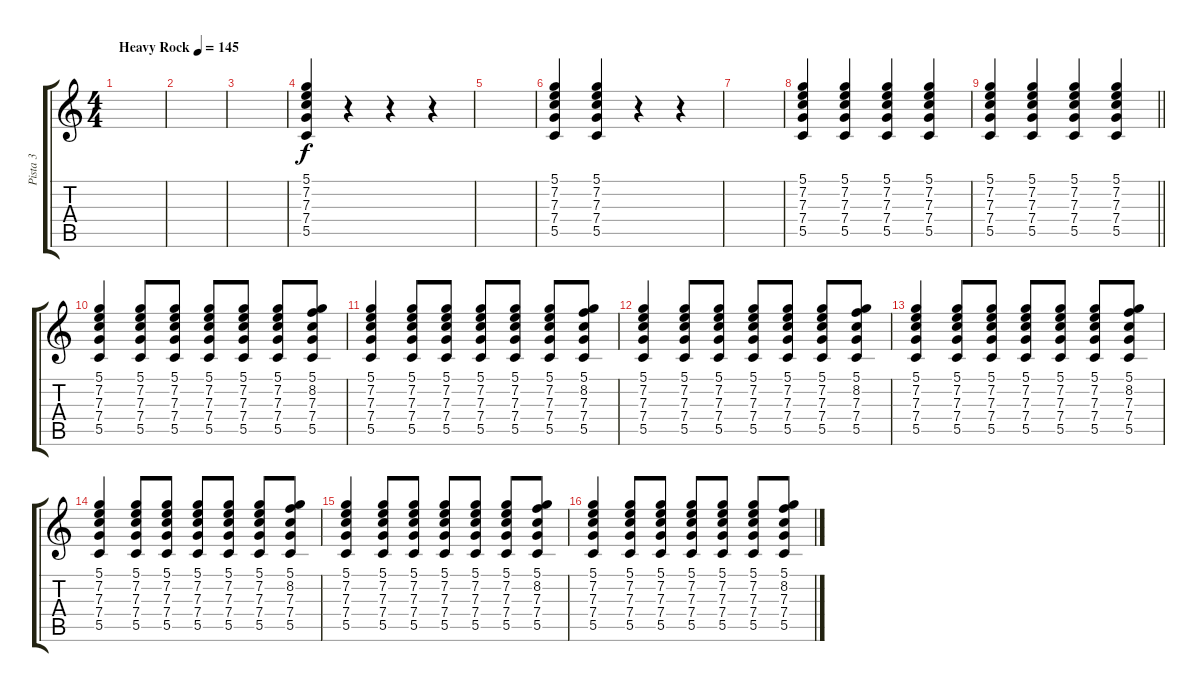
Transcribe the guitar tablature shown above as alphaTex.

\track ("Pista 3" "Pista 3") {instrument electricguitarjazz}
\staff {score tabs}
\tuning (D4 A3 F3 C3 G2 D2) {hide}
\ts (4 4)
\tempo (145 "Heavy Rock")
\clef g2
\ks c
|
|
|
(5.1 7.2 7.3 7.4 5.5).4 r.4 r.4 r.4 |
|
(5.1 7.2 7.3 7.4 5.5).4 (5.1 7.2 7.3 7.4 5.5).4 r.4 r.4 |
|
(5.1 7.2 7.3 7.4 5.5).4 (5.1 7.2 7.3 7.4 5.5).4 (5.1 7.2 7.3 7.4 5.5).4 (5.1 7.2 7.3 7.4 5.5).4 |
\barLineRight lightlight
(5.1 7.2 7.3 7.4 5.5).4 (5.1 7.2 7.3 7.4 5.5).4 (5.1 7.2 7.3 7.4 5.5).4 (5.1 7.2 7.3 7.4 5.5).4 |
\section ("" "")
(5.1 7.2 7.3 7.4 5.5).4 (5.1 7.2 7.3 7.4 5.5).8 (5.1 7.2 7.3 7.4 5.5).8 (5.1 7.2 7.3 7.4 5.5).8 (5.1 7.2 7.3 7.4 5.5).8 (5.1 7.2 7.3 7.4 5.5).8 (5.1 8.2 7.3 7.4 5.5).8 |
(5.1 7.2 7.3 7.4 5.5).4 (5.1 7.2 7.3 7.4 5.5).8 (5.1 7.2 7.3 7.4 5.5).8 (5.1 7.2 7.3 7.4 5.5).8 (5.1 7.2 7.3 7.4 5.5).8 (5.1 7.2 7.3 7.4 5.5).8 (5.1 8.2 7.3 7.4 5.5).8 |
(5.1 7.2 7.3 7.4 5.5).4 (5.1 7.2 7.3 7.4 5.5).8 (5.1 7.2 7.3 7.4 5.5).8 (5.1 7.2 7.3 7.4 5.5).8 (5.1 7.2 7.3 7.4 5.5).8 (5.1 7.2 7.3 7.4 5.5).8 (5.1 8.2 7.3 7.4 5.5).8 |
(5.1 7.2 7.3 7.4 5.5).4 (5.1 7.2 7.3 7.4 5.5).8 (5.1 7.2 7.3 7.4 5.5).8 (5.1 7.2 7.3 7.4 5.5).8 (5.1 7.2 7.3 7.4 5.5).8 (5.1 7.2 7.3 7.4 5.5).8 (5.1 8.2 7.3 7.4 5.5).8 |
(5.1 7.2 7.3 7.4 5.5).4 (5.1 7.2 7.3 7.4 5.5).8 (5.1 7.2 7.3 7.4 5.5).8 (5.1 7.2 7.3 7.4 5.5).8 (5.1 7.2 7.3 7.4 5.5).8 (5.1 7.2 7.3 7.4 5.5).8 (5.1 8.2 7.3 7.4 5.5).8 |
(5.1 7.2 7.3 7.4 5.5).4 (5.1 7.2 7.3 7.4 5.5).8 (5.1 7.2 7.3 7.4 5.5).8 (5.1 7.2 7.3 7.4 5.5).8 (5.1 7.2 7.3 7.4 5.5).8 (5.1 7.2 7.3 7.4 5.5).8 (5.1 8.2 7.3 7.4 5.5).8 |
(5.1 7.2 7.3 7.4 5.5).4 (5.1 7.2 7.3 7.4 5.5).8 (5.1 7.2 7.3 7.4 5.5).8 (5.1 7.2 7.3 7.4 5.5).8 (5.1 7.2 7.3 7.4 5.5).8 (5.1 7.2 7.3 7.4 5.5).8 (5.1 8.2 7.3 7.4 5.5).8
